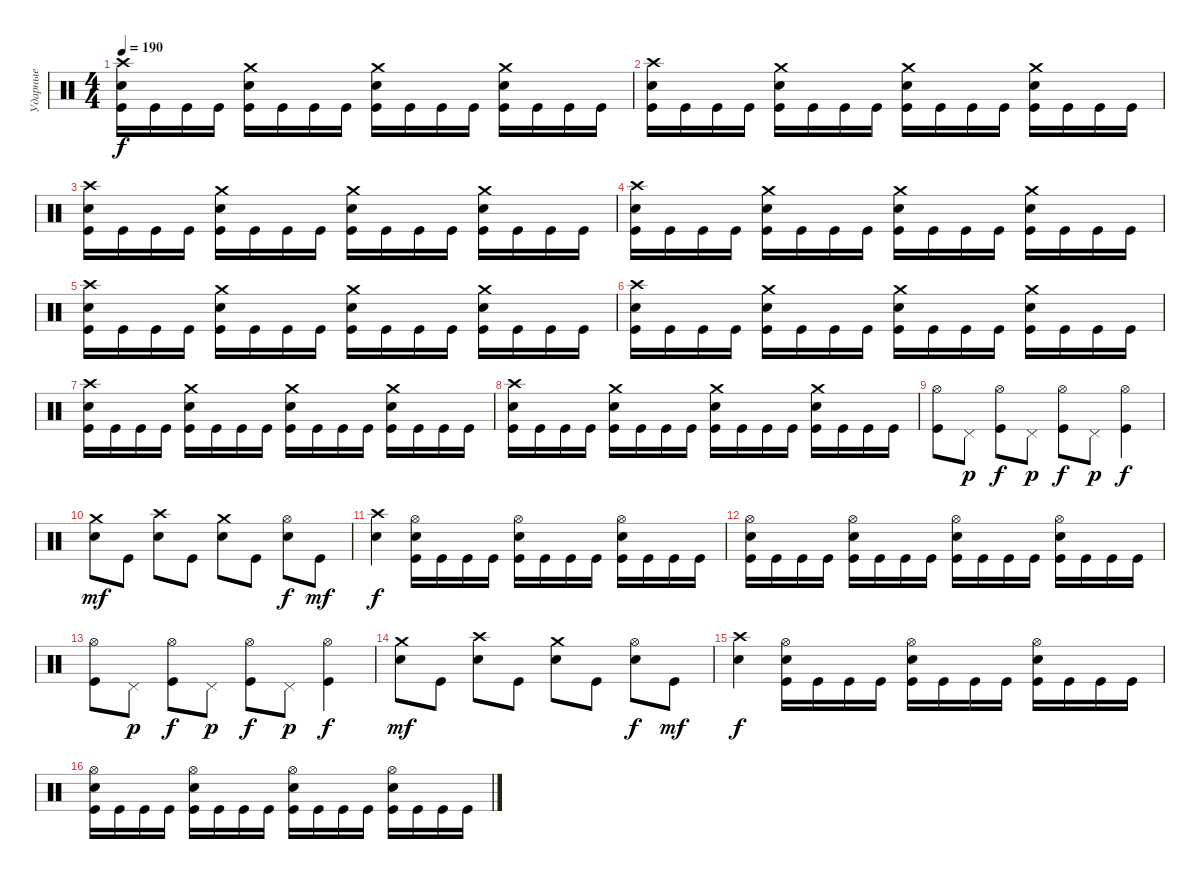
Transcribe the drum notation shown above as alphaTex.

\track ("Ударные" "Ударные") {instrument percussion}
\staff {score}
\articulation defaults
\ts (4 4)
\tempo 190
\clef neutral
\ks c
("Snare (hit) 2" "Kick (hit)" "Crash high (hit)").16{dy f} "Kick (hit)".16 "Kick (hit)".16 "Kick (hit)".16 ("Snare (hit) 2" "Kick (hit)" "Crash medium (hit)").16 "Kick (hit)".16 "Kick (hit)".16 "Kick (hit)".16 ("Snare (hit) 2" "Kick (hit)" "Crash medium (hit)").16 "Kick (hit)".16 "Kick (hit)".16 "Kick (hit)".16 ("Snare (hit) 2" "Kick (hit)" "Crash medium (hit)").16 "Kick (hit)".16 "Kick (hit)".16 "Kick (hit)".16 |
("Snare (hit) 2" "Kick (hit)" "Crash high (hit)").16 "Kick (hit)".16 "Kick (hit)".16 "Kick (hit)".16 ("Snare (hit) 2" "Kick (hit)" "Crash medium (hit)").16 "Kick (hit)".16 "Kick (hit)".16 "Kick (hit)".16 ("Snare (hit) 2" "Kick (hit)" "Crash medium (hit)").16 "Kick (hit)".16 "Kick (hit)".16 "Kick (hit)".16 ("Snare (hit) 2" "Kick (hit)" "Crash medium (hit)").16 "Kick (hit)".16 "Kick (hit)".16 "Kick (hit)".16 |
("Snare (hit) 2" "Kick (hit)" "Crash high (hit)").16 "Kick (hit)".16 "Kick (hit)".16 "Kick (hit)".16 ("Snare (hit) 2" "Kick (hit)" "Crash medium (hit)").16 "Kick (hit)".16 "Kick (hit)".16 "Kick (hit)".16 ("Snare (hit) 2" "Kick (hit)" "Crash medium (hit)").16 "Kick (hit)".16 "Kick (hit)".16 "Kick (hit)".16 ("Snare (hit) 2" "Kick (hit)" "Crash medium (hit)").16 "Kick (hit)".16 "Kick (hit)".16 "Kick (hit)".16 |
("Snare (hit) 2" "Kick (hit)" "Crash high (hit)").16 "Kick (hit)".16 "Kick (hit)".16 "Kick (hit)".16 ("Snare (hit) 2" "Kick (hit)" "Crash medium (hit)").16 "Kick (hit)".16 "Kick (hit)".16 "Kick (hit)".16 ("Snare (hit) 2" "Kick (hit)" "Crash medium (hit)").16 "Kick (hit)".16 "Kick (hit)".16 "Kick (hit)".16 ("Snare (hit) 2" "Kick (hit)" "Crash medium (hit)").16 "Kick (hit)".16 "Kick (hit)".16 "Kick (hit)".16 |
("Snare (hit) 2" "Kick (hit)" "Crash high (hit)").16 "Kick (hit)".16 "Kick (hit)".16 "Kick (hit)".16 ("Snare (hit) 2" "Kick (hit)" "Crash medium (hit)").16 "Kick (hit)".16 "Kick (hit)".16 "Kick (hit)".16 ("Snare (hit) 2" "Kick (hit)" "Crash medium (hit)").16 "Kick (hit)".16 "Kick (hit)".16 "Kick (hit)".16 ("Snare (hit) 2" "Kick (hit)" "Crash medium (hit)").16 "Kick (hit)".16 "Kick (hit)".16 "Kick (hit)".16 |
("Snare (hit) 2" "Kick (hit)" "Crash high (hit)").16 "Kick (hit)".16 "Kick (hit)".16 "Kick (hit)".16 ("Snare (hit) 2" "Kick (hit)" "Crash medium (hit)").16 "Kick (hit)".16 "Kick (hit)".16 "Kick (hit)".16 ("Snare (hit) 2" "Kick (hit)" "Crash medium (hit)").16 "Kick (hit)".16 "Kick (hit)".16 "Kick (hit)".16 ("Snare (hit) 2" "Kick (hit)" "Crash medium (hit)").16 "Kick (hit)".16 "Kick (hit)".16 "Kick (hit)".16 |
("Snare (hit) 2" "Kick (hit)" "Crash high (hit)").16 "Kick (hit)".16 "Kick (hit)".16 "Kick (hit)".16 ("Snare (hit) 2" "Kick (hit)" "Crash medium (hit)").16 "Kick (hit)".16 "Kick (hit)".16 "Kick (hit)".16 ("Snare (hit) 2" "Kick (hit)" "Crash medium (hit)").16 "Kick (hit)".16 "Kick (hit)".16 "Kick (hit)".16 ("Snare (hit) 2" "Kick (hit)" "Crash medium (hit)").16 "Kick (hit)".16 "Kick (hit)".16 "Kick (hit)".16 |
("Snare (hit) 2" "Kick (hit)" "Crash high (hit)").16 "Kick (hit)".16 "Kick (hit)".16 "Kick (hit)".16 ("Snare (hit) 2" "Kick (hit)" "Crash medium (hit)").16 "Kick (hit)".16 "Kick (hit)".16 "Kick (hit)".16 ("Snare (hit) 2" "Kick (hit)" "Crash medium (hit)").16 "Kick (hit)".16 "Kick (hit)".16 "Kick (hit)".16 ("Snare (hit) 2" "Kick (hit)" "Crash medium (hit)").16 "Kick (hit)".16 "Kick (hit)".16 "Kick (hit)".16 |
("Hi-Hat (open)" "Kick (hit)").8 "Pedal Hi-Hat (hit)".8{dy p} ("Hi-Hat (open)" "Kick (hit)").8{dy f} "Pedal Hi-Hat (hit)".8{dy p} ("Hi-Hat (open)" "Kick (hit)").8{dy f} "Pedal Hi-Hat (hit)".8{dy p} ("Hi-Hat (open)" "Kick (hit)").4{dy f} |
("Crash medium (hit)" "Snare (hit) 2").8{dy mf} "Kick (hit)".8 ("Crash high (hit)" "Snare (hit) 2").8 "Kick (hit)".8 ("Crash medium (hit)" "Snare (hit) 2").8 "Kick (hit)".8 ("Hi-Hat (open)" "Snare (hit) 2").8{dy f} "Kick (hit)".8{dy mf} |
("Snare (hit) 2" "Crash high (hit)").4{dy f} ("Snare (hit) 2" "Kick (hit)" "Hi-Hat (open)").16 "Kick (hit)".16 "Kick (hit)".16 "Kick (hit)".16 ("Snare (hit) 2" "Kick (hit)" "Hi-Hat (open)").16 "Kick (hit)".16 "Kick (hit)".16 "Kick (hit)".16 ("Snare (hit) 2" "Kick (hit)" "Hi-Hat (open)").16 "Kick (hit)".16 "Kick (hit)".16 "Kick (hit)".16 |
("Snare (hit) 2" "Kick (hit)" "Hi-Hat (open)").16 "Kick (hit)".16 "Kick (hit)".16 "Kick (hit)".16 ("Snare (hit) 2" "Kick (hit)" "Hi-Hat (open)").16 "Kick (hit)".16 "Kick (hit)".16 "Kick (hit)".16 ("Snare (hit) 2" "Kick (hit)" "Hi-Hat (open)").16 "Kick (hit)".16 "Kick (hit)".16 "Kick (hit)".16 ("Snare (hit) 2" "Kick (hit)" "Hi-Hat (open)").16 "Kick (hit)".16 "Kick (hit)".16 "Kick (hit)".16 |
("Hi-Hat (open)" "Kick (hit)").8 "Pedal Hi-Hat (hit)".8{dy p} ("Hi-Hat (open)" "Kick (hit)").8{dy f} "Pedal Hi-Hat (hit)".8{dy p} ("Hi-Hat (open)" "Kick (hit)").8{dy f} "Pedal Hi-Hat (hit)".8{dy p} ("Hi-Hat (open)" "Kick (hit)").4{dy f} |
("Crash medium (hit)" "Snare (hit) 2").8{dy mf} "Kick (hit)".8 ("Crash high (hit)" "Snare (hit) 2").8 "Kick (hit)".8 ("Crash medium (hit)" "Snare (hit) 2").8 "Kick (hit)".8 ("Hi-Hat (open)" "Snare (hit) 2").8{dy f} "Kick (hit)".8{dy mf} |
("Snare (hit) 2" "Crash high (hit)").4{dy f} ("Snare (hit) 2" "Kick (hit)" "Hi-Hat (open)").16 "Kick (hit)".16 "Kick (hit)".16 "Kick (hit)".16 ("Snare (hit) 2" "Kick (hit)" "Hi-Hat (open)").16 "Kick (hit)".16 "Kick (hit)".16 "Kick (hit)".16 ("Snare (hit) 2" "Kick (hit)" "Hi-Hat (open)").16 "Kick (hit)".16 "Kick (hit)".16 "Kick (hit)".16 |
("Snare (hit) 2" "Kick (hit)" "Hi-Hat (open)").16 "Kick (hit)".16 "Kick (hit)".16 "Kick (hit)".16 ("Snare (hit) 2" "Kick (hit)" "Hi-Hat (open)").16 "Kick (hit)".16 "Kick (hit)".16 "Kick (hit)".16 ("Snare (hit) 2" "Kick (hit)" "Hi-Hat (open)").16 "Kick (hit)".16 "Kick (hit)".16 "Kick (hit)".16 ("Snare (hit) 2" "Kick (hit)" "Hi-Hat (open)").16 "Kick (hit)".16 "Kick (hit)".16 "Kick (hit)".16
